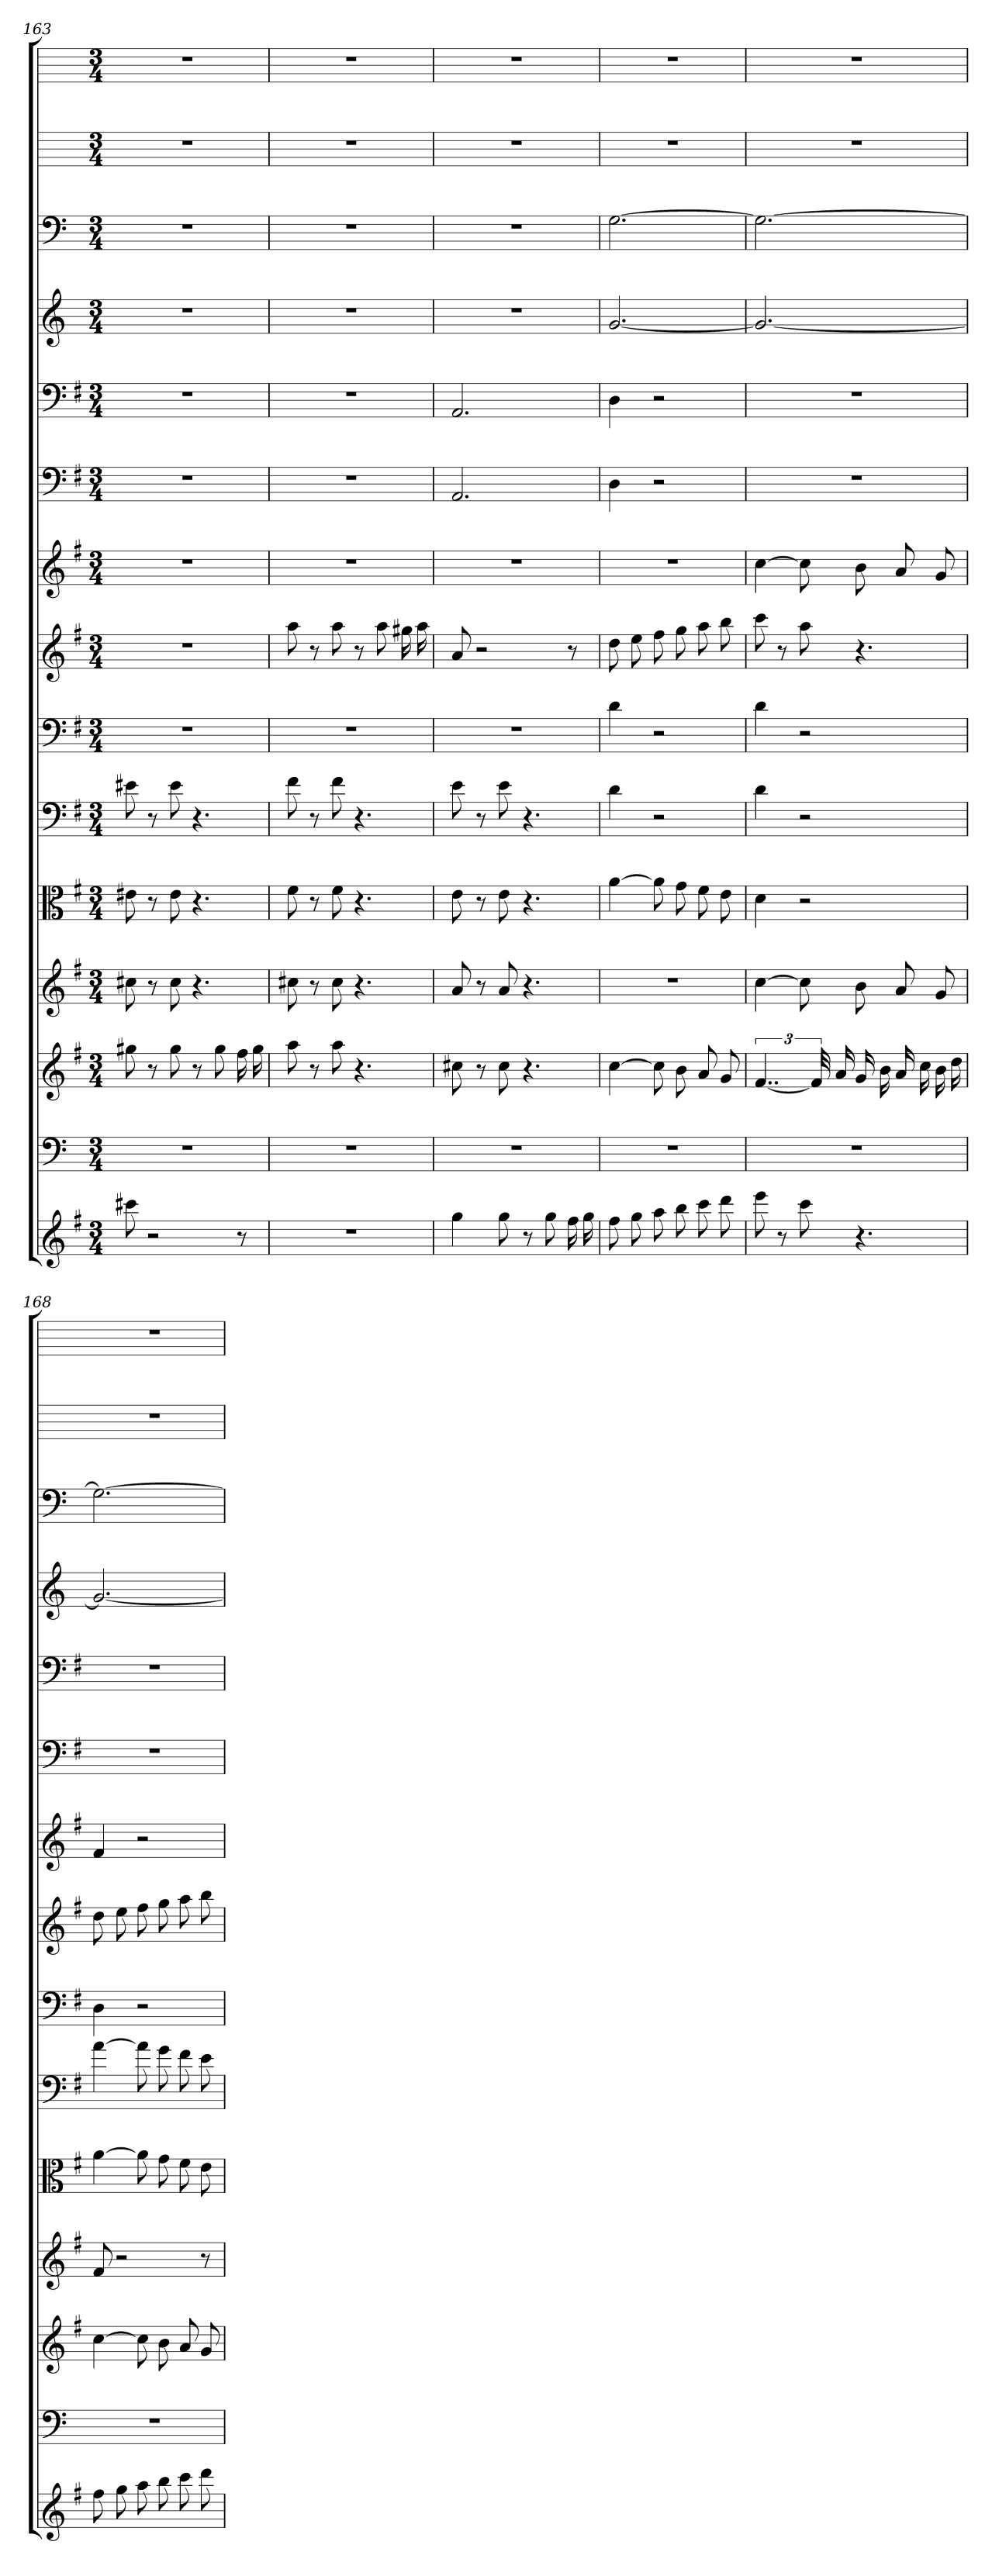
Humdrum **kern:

**kern	**kern	**kern	**kern	**kern	**kern	**kern	**kern	**kern	**kern	**kern	**kern	**kern	**kern	**kern
*part15	*part14	*part13	*part12	*part11	*part10	*part9	*part8	*part7	*part6	*part5	*part4	*part3	*part2	*part1
*staff15	*staff14	*staff13	*staff12	*staff11	*staff10	*staff9	*staff8	*staff7	*staff6	*staff5	*staff4	*staff3	*staff2	*staff1
*	*clefF4	*	*	*clefC3	*clefF4	*clefF4	*	*	*clefF4	*clefF4	*	*	*	*
*k[f#]	*k[]	*k[f#]	*k[f#]	*k[f#]	*k[f#]	*k[f#]	*k[f#]	*k[f#]	*k[f#]	*k[f#]	*k[]	*k[]	*k[]	*k[]
*M3/4	*M3/4	*M3/4	*M3/4	*M3/4	*M3/4	*M3/4	*M3/4	*M3/4	*M3/4	*M3/4	*M3/4	*M3/4	*M3/4	*M3/4
=163	=163	=163	=163	=163	=163	=163	=163	=163	=163	=163	=163	=163	=163	=163
8ccc#X	2.r	8gg#X	8cc#X	8e#X	8e#X	2.r	2.r	2.r	2.r	2.r	2.r	2.r	2.r	2.r
2r	.	8r	8r	8r	8r	.	.	.	.	.	.	.	.	.
.	.	8gg#	8cc#	8e#	8e#	.	.	.	.	.	.	.	.	.
.	.	8r	4.r	4.r	4.r	.	.	.	.	.	.	.	.	.
.	.	8gg#	.	.	.	.	.	.	.	.	.	.	.	.
8r	.	16ff#	.	.	.	.	.	.	.	.	.	.	.	.
.	.	16gg#	.	.	.	.	.	.	.	.	.	.	.	.
=164	=164	=164	=164	=164	=164	=164	=164	=164	=164	=164	=164	=164	=164	=164
2.r	2.r	8aa	8cc#X	8f#	8f#	2.r	8aa	2.r	2.r	2.r	2.r	2.r	2.r	2.r
.	.	8r	8r	8r	8r	.	8r	.	.	.	.	.	.	.
.	.	8aa	8cc#	8f#	8f#	.	8aa	.	.	.	.	.	.	.
.	.	4.r	4.r	4.r	4.r	.	8r	.	.	.	.	.	.	.
.	.	.	.	.	.	.	8aa	.	.	.	.	.	.	.
.	.	.	.	.	.	.	16gg#X	.	.	.	.	.	.	.
.	.	.	.	.	.	.	16aa	.	.	.	.	.	.	.
=165	=165	=165	=165	=165	=165	=165	=165	=165	=165	=165	=165	=165	=165	=165
4gg	2.r	8cc#X	8a	8e	8e	2.r	8a	2.r	2.AA	2.AA	2.r	2.r	2.r	2.r
.	.	8r	8r	8r	8r	.	2r	.	.	.	.	.	.	.
8gg	.	8cc#	8a	8e	8e	.	.	.	.	.	.	.	.	.
8r	.	4.r	4.r	4.r	4.r	.	.	.	.	.	.	.	.	.
8gg	.	.	.	.	.	.	.	.	.	.	.	.	.	.
16ff#	.	.	.	.	.	.	8r	.	.	.	.	.	.	.
16gg	.	.	.	.	.	.	.	.	.	.	.	.	.	.
=166	=166	=166	=166	=166	=166	=166	=166	=166	=166	=166	=166	=166	=166	=166
8ff#	2.r	[4cc	2.r	[4a	4d	4d	8dd	2.r	4D	4D	[2.g	[2.G	2.r	2.r
8gg	.	.	.	.	.	.	8ee	.	.	.	.	.	.	.
8aa	.	8cc]	.	8a]	2r	2r	8ff#	.	2r	2r	.	.	.	.
8bb	.	8b	.	8g	.	.	8gg	.	.	.	.	.	.	.
8ccc	.	8a	.	8f#	.	.	8aa	.	.	.	.	.	.	.
8ddd	.	8g	.	8e	.	.	8bb	.	.	.	.	.	.	.
=167	=167	=167	=167	=167	=167	=167	=167	=167	=167	=167	=167	=167	=167	=167
8eee	2.r	[6..f#	[4cc	4d	4d	4d	8ccc	[4cc	2.r	2.r	2.g_	2.G_	2.r	2.r
8r	.	.	.	.	.	.	8r	.	.	.	.	.	.	.
8ccc	.	.	8cc]	2r	2r	2r	8aa	8cc]	.	.	.	.	.	.
.	.	48f#]	.	.	.	.	.	.	.	.	.	.	.	.
.	.	16a	.	.	.	.	.	.	.	.	.	.	.	.
4.r	.	16g	8b	.	.	.	4.r	8b	.	.	.	.	.	.
.	.	16b	.	.	.	.	.	.	.	.	.	.	.	.
.	.	16a	8a	.	.	.	.	8a	.	.	.	.	.	.
.	.	16cc	.	.	.	.	.	.	.	.	.	.	.	.
.	.	16b	8g	.	.	.	.	8g	.	.	.	.	.	.
.	.	16dd	.	.	.	.	.	.	.	.	.	.	.	.
=168	=168	=168	=168	=168	=168	=168	=168	=168	=168	=168	=168	=168	=168	=168
8ff#	2.r	[4cc	8f#	[4a	[4a	4D	8dd	4f#	2.r	2.r	2.g_	2.G_	2.r	2.r
8gg	.	.	2r	.	.	.	8ee	.	.	.	.	.	.	.
8aa	.	8cc]	.	8a]	8a]	2r	8ff#	2r	.	.	.	.	.	.
8bb	.	8b	.	8g	8g	.	8gg	.	.	.	.	.	.	.
8ccc	.	8a	.	8f#	8f#	.	8aa	.	.	.	.	.	.	.
8ddd	.	8g	8r	8e	8e	.	8bb	.	.	.	.	.	.	.
=	=	=	=	=	=	=	=	=	=	=	=	=	=	=
*-	*-	*-	*-	*-	*-	*-	*-	*-	*-	*-	*-	*-	*-	*-
